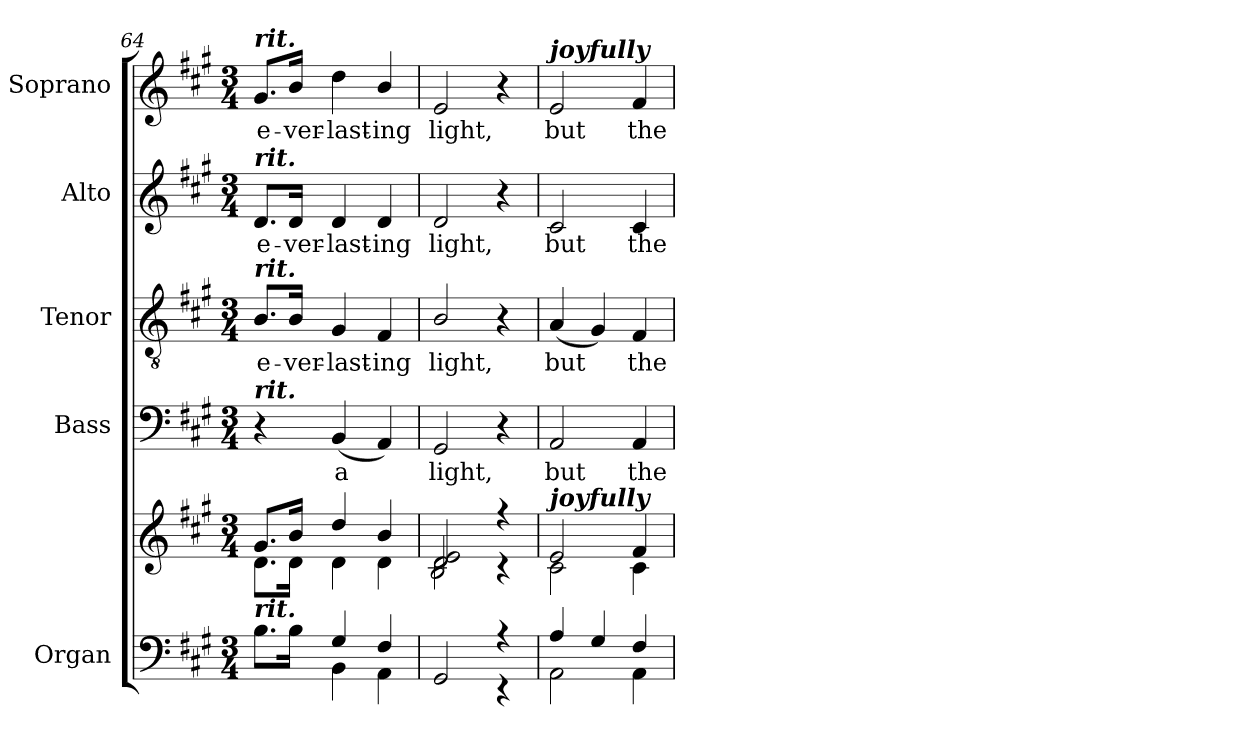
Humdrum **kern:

**kern	**kern	**kern	**text	**kern	**text	**kern	**text	**kern	**text
*part5	*part5	*part4	*part4	*part3	*part3	*part2	*part2	*part1	*part1
*staff6	*staff5	*staff4	*staff4	*staff3	*staff3	*staff2	*staff2	*staff1	*staff1
*I"Organ	*	*I"Bass	*	*I"Tenor	*	*I"Alto	*	*I"Soprano	*
*	*	*I'B	*	*I'T	*	*I'A	*	*I'S	*
*clefF4	*clefG2	*clefF4	*	*clefGv2	*	*clefG2	*	*clefG2	*
*k[f#c#g#]	*k[f#c#g#]	*k[f#c#g#]	*	*k[f#c#g#]	*	*k[f#c#g#]	*	*k[f#c#g#]	*
*A:	*A:	*A:	*	*A:	*	*A:	*	*A:	*
*M3/4	*M3/4	*M3/4	*	*M3/4	*	*M3/4	*	*M3/4	*
=64	=64	=64	=64	=64	=64	=64	=64	=64	=64
*^	*^	*	*	*	*	*	*	*	*
!	!	!	!	!	!	!	!	!	!	!LO:TX:a:Bi:t=rit.	!
!	!	!	!	!	!	!	!	!LO:TX:a:Bi:t=rit.	!	!	!
!	!	!	!	!	!	!LO:TX:a:Bi:t=rit.	!	!	!	!	!
!	!	!	!	!LO:TX:a:Bi:t=rit.	!	!	!	!	!	!	!
!LO:TX:a:Bi:t=rit.	!	!	!	!	!	!	!	!	!	!	!
!	!	!	!	!	!	!	!LO:LY:b	!	!LO:LY:b	!	!LO:LY:b
8.BL	4ryy	8.g#L	8.dL	4r	.	8.B/L	e-	8.d/L	e-	8.g#/L	e-
!	!	!	!	!	!	!	!LO:LY:b	!	!LO:LY:b	!	!LO:LY:b
16BJ	.	16bJ	16dJ	.	.	16B/Jk	-ver-	16d/Jk	-ver-	16b/Jk	-ver-
!	!	!	!	!	!LO:LY:b	!	!LO:LY:b	!	!LO:LY:b	!	!LO:LY:b
4G#	4BB\	4dd	4d\	(<4BB	a	4G#	-last-	4d	-last-	4dd	-last-
!	!	!	!	!	!	!	!LO:LY:b	!	!LO:LY:b	!	!LO:LY:b
4F#	4AA\	4b/	4d	4AA)	.	4F#	-ing	4d	-ing	4b/	-ing
=65	=65	=65	=65	=65	=65	=65	=65	=65	=65	=65	=65
*	*	*	*^	*	*	*	*	*	*	*	*
!	!	!	!	!	!	!LO:LY:b	!	!LO:LY:b	!	!LO:LY:b	!	!LO:LY:b
2ryy	2GG#	2d 2e	2d	2B/	2GG#	light,	2B/	light,	2d	light,	2e	light,
4r	4r	4r	4r	4ryy	4r	.	4r	.	4r	.	4r	.
=66	=66	=66	=66	=66	=66	=66	=66	=66	=66	=66	=66	=66
!	!	!	!	!	!	!	!	!	!	!	!LO:TX:a:Bi:t=joyfully	!
!	!	!LO:TX:a:Bi:t=joyfully	!	!	!	!	!	!	!	!	!	!
!	!	!	!	!	!	!LO:LY:b	!	!LO:LY:b	!	!LO:LY:b	!	!LO:LY:b
*	*	*	*v	*v	*	*	*	*	*	*	*	*
4A/	2AA	2e	2c#	2AA	but	(<4A	but	2c#	but	2e	but
4G#/	.	.	.	.	.	4G#)	.	.	.	.	.
!	!	!	!	!	!LO:LY:b	!	!LO:LY:b	!	!LO:LY:b	!	!LO:LY:b
4F#/	4AA	4f#	4c#	4AA	the	4F#	the	4c#	the	4f#	the
*v	*v	*	*	*	*	*	*	*	*	*	*
*	*v	*v	*	*	*	*	*	*	*	*
=	=	=	=	=	=	=	=	=	=
*-	*-	*-	*-	*-	*-	*-	*-	*-	*-
